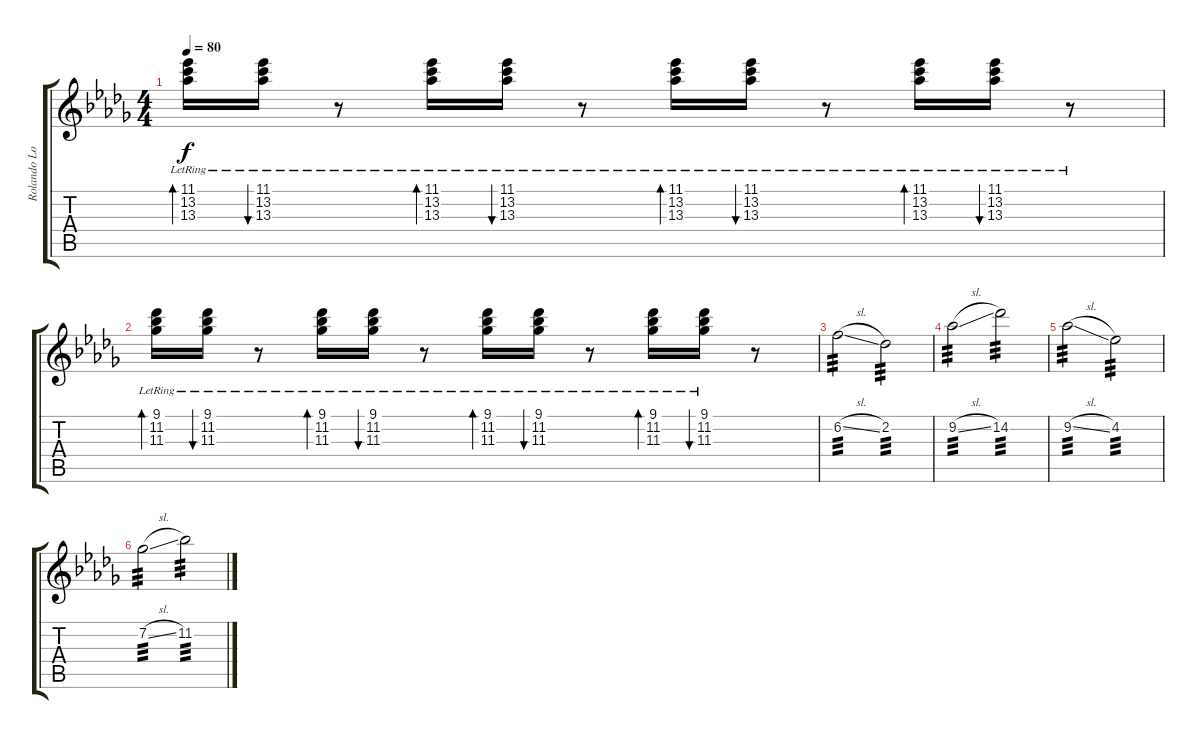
\track ("Rolando Lopez" "Rolando Lo") {instrument overdrivenguitar}
\staff {score tabs}
\tuning (E4 B3 G3 D3 A2 E2) {hide}
\ts (4 4)
\tempo 80
\clef g2
\ks bbminor
(11.1{lr} 13.2{lr} 13.3{lr}).16{bd 60 dy f} (11.1{lr} 13.2{lr} 13.3{lr}).16{bu 60} r.8 (11.1{lr} 13.2{lr} 13.3{lr}).16{bd 60} (11.1{lr} 13.2{lr} 13.3{lr}).16{bu 60} r.8 (11.1{lr} 13.2{lr} 13.3{lr}).16{bd 60} (11.1{lr} 13.2{lr} 13.3{lr}).16{bu 60} r.8 (11.1{lr} 13.2{lr} 13.3{lr}).16{bd 60} (11.1{lr} 13.2{lr} 13.3{lr}).16{bu 60} r.8 |
(9.1{lr} 11.2{lr} 11.3{lr}).16{bd 60} (9.1{lr} 11.2{lr} 11.3{lr}).16{bu 60} r.8 (9.1{lr} 11.2{lr} 11.3{lr}).16{bd 60} (9.1{lr} 11.2{lr} 11.3{lr}).16{bu 60} r.8 (9.1{lr} 11.2{lr} 11.3{lr}).16{bd 60} (9.1{lr} 11.2{lr} 11.3{lr}).16{bu 60} r.8 (9.1{lr} 11.2{lr} 11.3{lr}).16{bd 60} (9.1{lr} 11.2{lr} 11.3{lr}).16{bu 60} r.8 |
6.2{sl}.2{tp 3 volume 12} 2.2.2{tp 3} |
9.2{sl}.2{tp 3} 14.2.2{tp 3} |
9.2{sl}.2{tp 3} 4.2.2{tp 3} |
7.2{sl}.2{tp 3} 11.2.2{tp 3}
